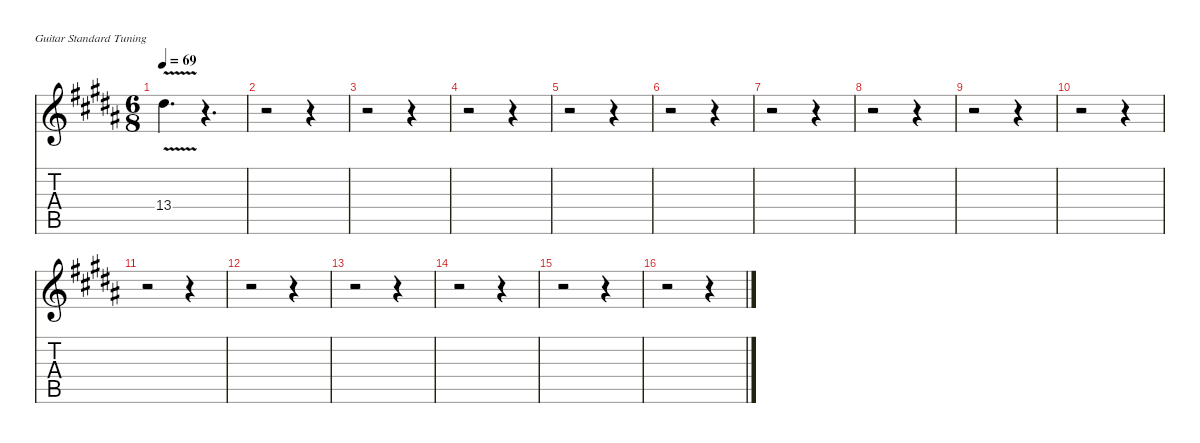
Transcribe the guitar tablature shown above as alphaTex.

\defaultSystemsLayout 4
\hideDynamics
\bracketExtendMode nobrackets
\singleTrackTrackNamePolicy hidden
\multiTrackTrackNamePolicy hidden
\firstSystemTrackNameMode fullname
\firstSystemTrackNameOrientation horizontal
\otherSystemsTrackNameOrientation horizontal
\track ("Guitar 3" "el.guit.") {instrument electricguitarclean}
\staff {score tabs}
\tuning (E4 B3 G3 D3 A2 E2)
\ts (6 8)
\tempo 69
\clef g2
\ks b
13.4{v acc #}.4{d dy fff beam Down} r.4{d beam Down} |
r.2{beam Down} r.4{beam Down} |
r.2{beam Down} r.4{beam Down} |
r.2{beam Down} r.4{beam Down} |
r.2{beam Down} r.4{beam Down} |
r.2{beam Down} r.4{beam Down} |
r.2{beam Down} r.4{beam Down} |
r.2{beam Down} r.4{beam Down} |
r.2{beam Down} r.4{beam Down} |
r.2{beam Down} r.4{beam Down} |
r.2{beam Down} r.4{beam Down} |
r.2{beam Down} r.4{beam Down} |
r.2{beam Down} r.4{beam Down} |
r.2{beam Down} r.4{beam Down} |
r.2{beam Down} r.4{beam Down} |
r.2{beam Down} r.4{beam Down}
